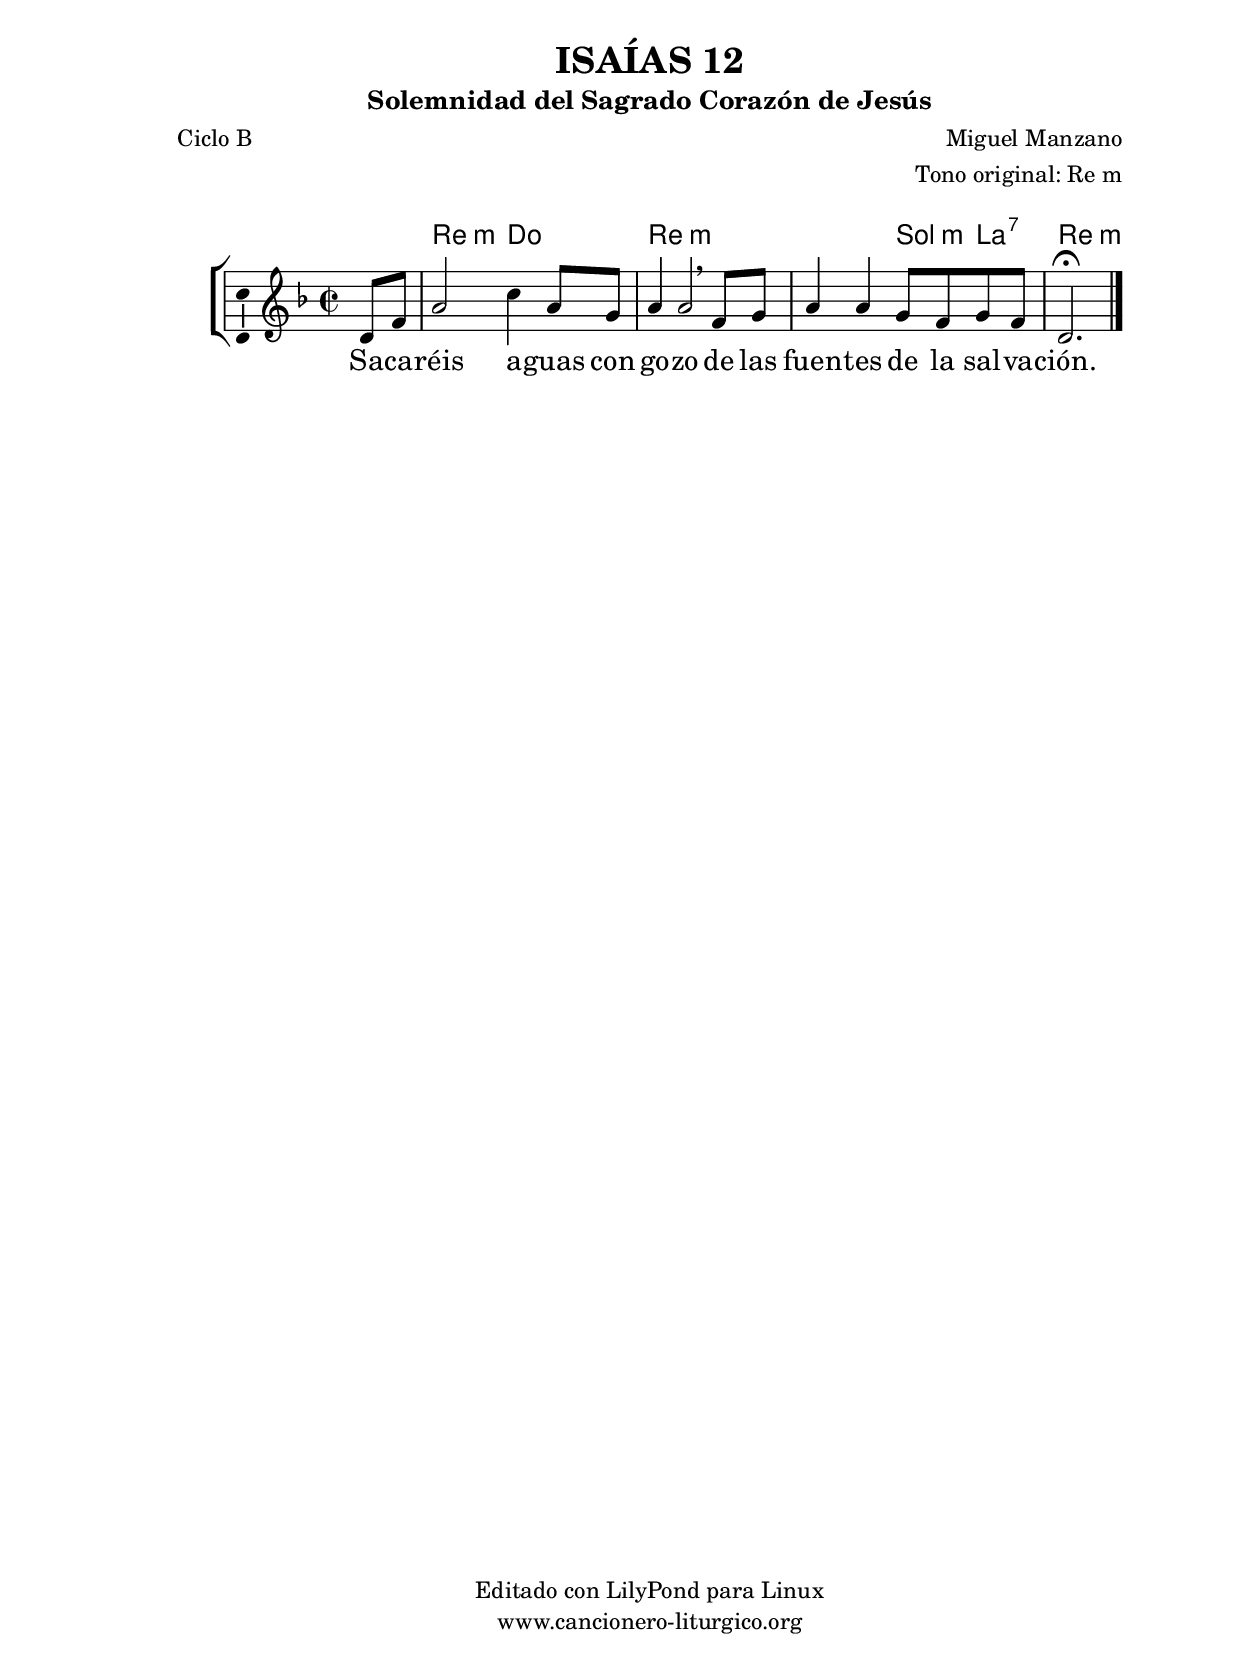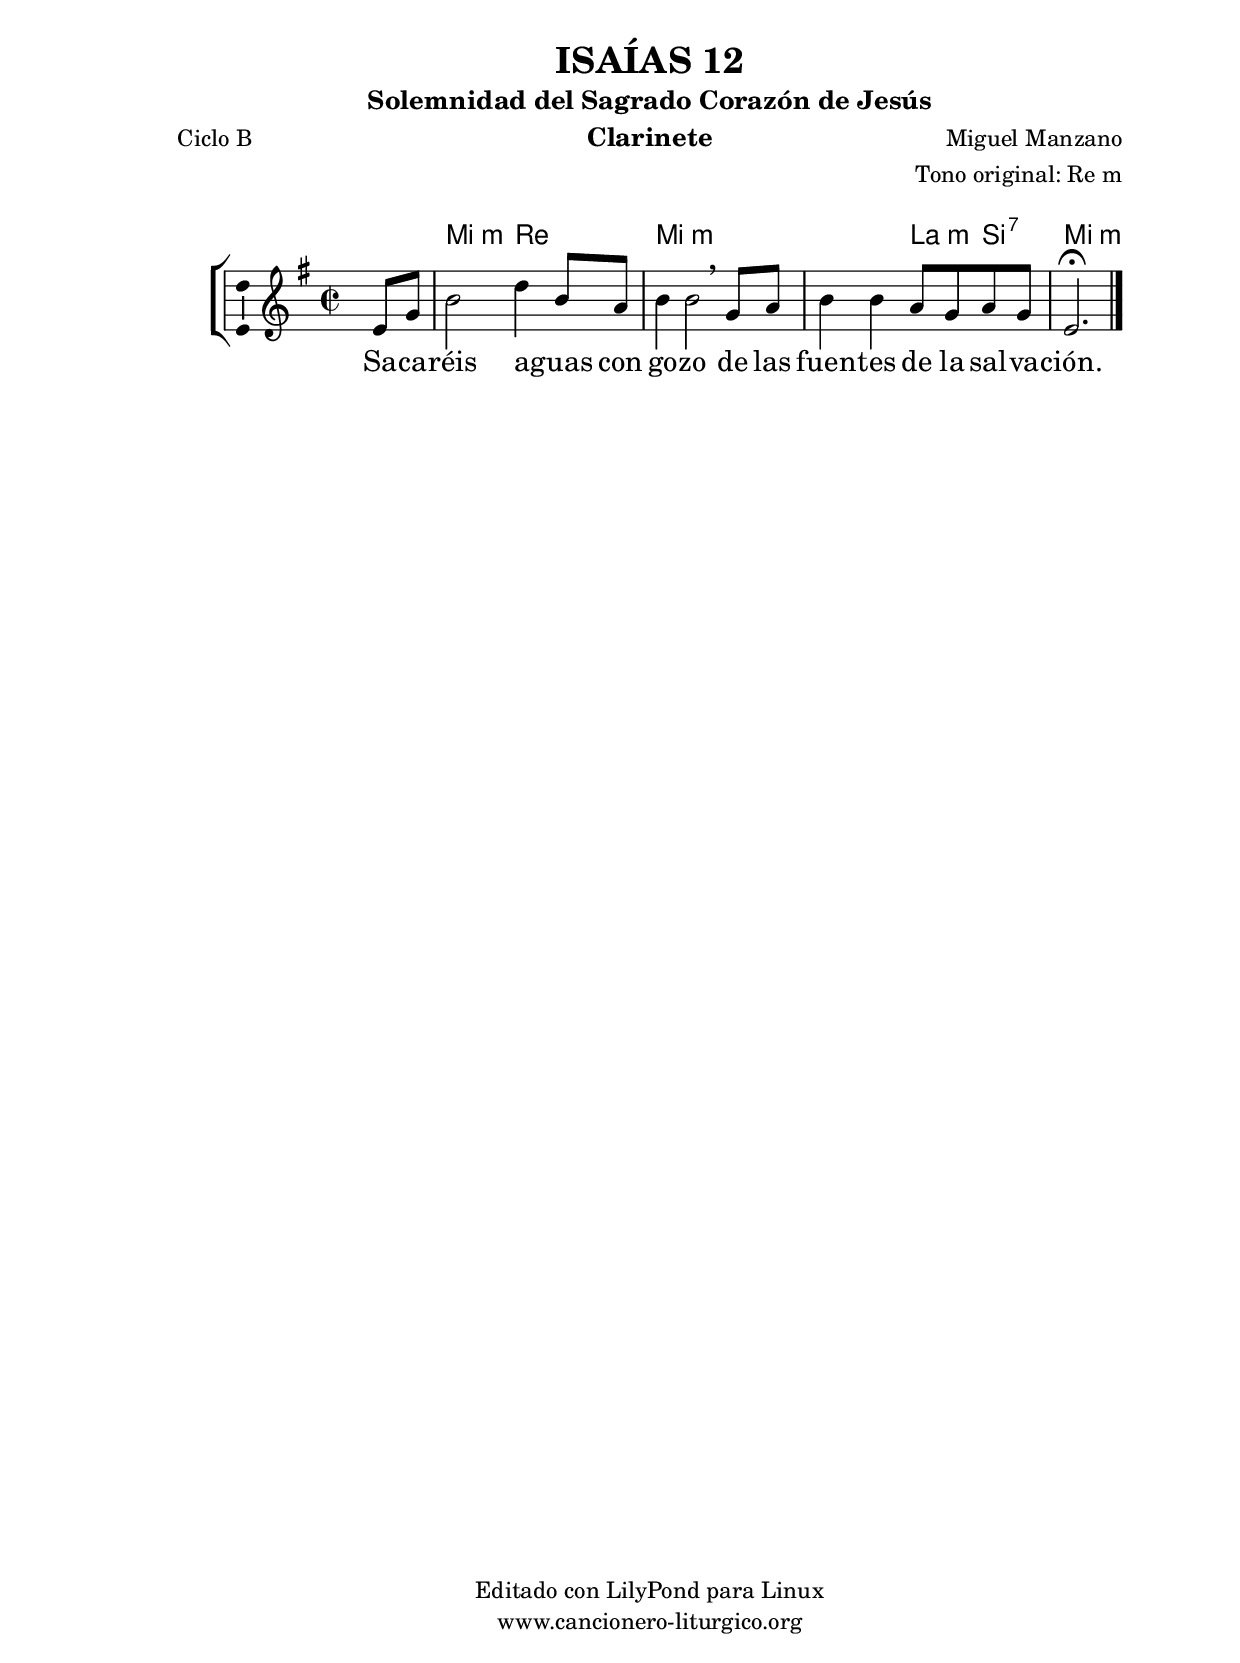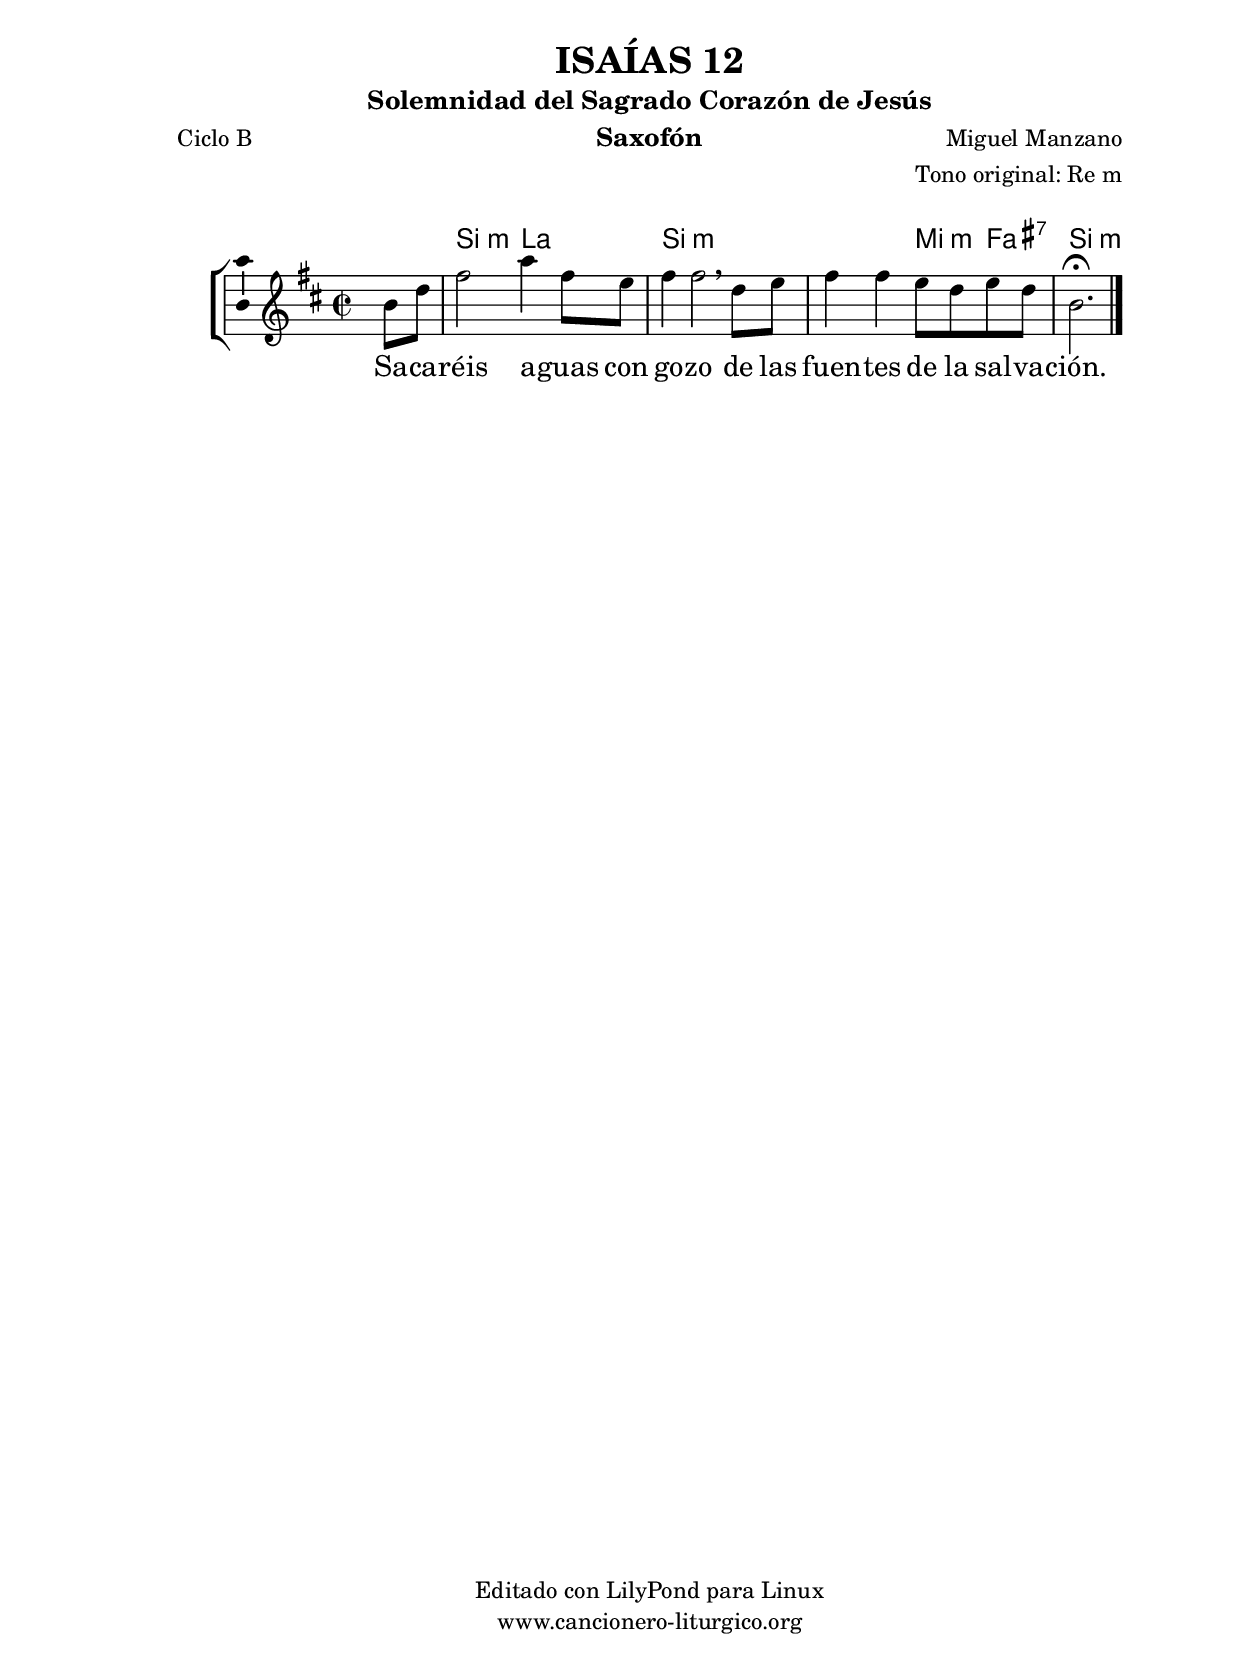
%
%para convertir .midi en .wav:
%timidity filename.midi -Ow -o finename.wav
%
%
%Para convertir de .wav a .mp3:
%lame -h -m j filename.wav
%
%
%para escuchar el midi:
%timidity nombrefichero.midi
%


%versión de lilypond para la que se ha escrito esta partitura:
\version "2.16.0"

	%Tamaño papel
	#(set-default-paper-size "a4")
	%Tamaño partitura
	#(set-global-staff-size 20)
	%No responde al pulsar sobre una nota
	#(ly:set-option 'point-and-click #f)

%parámetros del encabezamiento:
\header {
	title = "ISAÍAS 12"
	subtitle = "Solemnidad del Sagrado Corazón de Jesús"
	composer = "Miguel Manzano"
	poet = "Ciclo B"
	meter = ""
	arranger = "Tono original: Re m"
%%%errata en armadura en Libro del Salmista
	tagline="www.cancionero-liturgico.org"
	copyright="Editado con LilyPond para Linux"
	tiempo = "Ordinario"
	usos = "Salmo"
	letra = "Sacaréis aguas con gozo de las fuentes de la salvación."
	}

%parámetros asociados al papel:
\paper  {
	oddHeaderMarkup = \markup {\fill-line { \on-the-fly #not-first-page \fromproperty #'header:title \on-the-fly #not-first-page \fromproperty #'header:composer }}
	evenHeaderMarkup = \markup {\fill-line { \fromproperty #'header:composer \fromproperty #'header:title }}
	#(set-paper-size "a4")
	print-page-number = ##f
	first-page-number = 1
	print-first-page-number = ##f
%	head-separation = 3.0 \cm
	top-margin = 2.0 \cm
	bottom-margin = 0.5\cm
%%%	bottom-margin = -1.0\cm
	left-margin = 3.0 \cm
	line-width = 16.0 \cm 
	indent = 8\mm
	interscoreline = 2.\mm
	between-system-space = 15\mm
%	para que las partituras no llenen la hoja:
	ragged-bottom = ##t
%	idem para la última hoja:
	ragged-last-bottom = ##f
%	para que las partituras llenen el ancho del papel:
	ragged-last = ##f
	after-title-space = 2.5 \cm
%page-count=1
%system-count=8

	%Flexible Vertical Spacing
%	markup-markup-spacing =
%	#'((basic-distance . 15) (minimum-distance . 15) (padding . 3))
	markup-system-spacing =
	#'((basic-distance . 15) (minimum-distance . 15) (padding . 3))
	system-system-spacing =
	#'((basic-distance . 15) (minimum-distance . 15) (padding . 3))
	score-system-spacing =
	#'((basic-distance . 15) (minimum-distance . 15) (padding . 5))
%	top-system-spacing = % header
%	#'((basic-distance . 8) (minimum-distance . 0) (padding . 3))
%	top-markup-spacing =
%	#'((basic-distance . 20) (minimum-distance . 20) (padding . 3))
	last-bottom-spacing = % footer
	#'((basic-distance . 5) (minimum-distance . 5) (padding . 3))
%	score-markup-spacing =
%	#'((basic-distance . 16) (minimum-distance . 13) (padding . 3))

	}


%parámetros que afectan a toda la partitura:
global =  {
	%clave de sol (G):
	\clef G
	%armadura:
%	\transpose f g
%%%errata en armadura en Libro del Salmista
	\key d \minor
	\tempo 4=90
	\set Score.tempoHideNote = ##t
	}


acordes = {
	\italianChords
	\chordmode {
%	\transpose c d
{

s1
d2:m c d:m s d:m g4:m a:7 d2:m

	}
	}
}

melodia = 
%	\transpose f g
{
	\relative c'{

\time 2/2
s2 s4 d8 f
a2 c4 a8 g
a4 a2 \breathe f8 g
a4 a g8 f g f
d2. \fermata s4

	\bar "|."
	}
	}


texto = \lyricmode {
Sa -- ca -- réis a -- guas con go -- zo
de las fuen -- tes de la sal -- va -- ción.
	}


acordesStaff = \context ChordNames = acordesStaff <<
	\set chordChanges = ##t
	\acordes
	>>


vozStaff = \context Voice = vozStaff
\with {\consists "Ambitus_engraver"}
<<
%	\set Staff.instrumentName = ""
%	\set Staff.shortInstrumentName = ""
%	\set Staff.midiInstrument = #"clarinet"
%	\set Staff.midiInstrument = #"cello"
%	\set Staff.midiInstrument = #"flute"
	\set Staff.midiInstrument = #"electric guitar (jazz)"
%	\set Staff.midiInstrument = #"english horn"
%	\set Staff.midiInstrument = #"violin"
%	\set Staff.midiInstrument = #"glockenspiel"
	\set Staff.midiMinimumVolume = #0.7
	\set Staff.midiMaximumVolume = #0.9
	\global
	\melodia
	>>


textoStaff = \context Lyrics = textoStaff <<
	\lyricsto vozStaff \texto
	>>

\book {
	\score {
		\context ChoirStaff {
			\override StaffGroup.SystemStartBracket #'collapse-height = #1
			\override Score.SystemStartBar #'collapse-height = #1
			<<
			\acordesStaff
			\vozStaff
			\textoStaff
			>>
			}
		\layout {
	    		\context {
				\Lyrics
				\override LyricText #'font-size = #2
				}
	   		 \context {
				\Score
				%fontSize = #3
				\override StaffSymbol #'staff-space = #(magstep +3)
				%\override Beam #'thickness = #0.55
				%\override SpacingSpanner #'spacing-increment = #1.0
				%\override Slur #'height-limit = #1.5
				}
			}
		}
	\score {
		\unfoldRepeats
		\context ChoirStaff {
			<<
			\acordesStaff
			\vozStaff
			>>
			}
		\midi {
	  		\context {
	  			\Score
				tempoWholesPerMinute = #(ly:make-moment 70 4)
				}
			}
		}
	}

%Partitura para clarinete
#(define output-suffix "C")
\book {
	\header{
		instrument = "Clarinete"
		}
	\score {
		\context ChoirStaff {
			\override StaffGroup.SystemStartBracket #'collapse-height = #1
			\override Score.SystemStartBar #'collapse-height = #1
\transpose c d
			<<
			\acordesStaff
			\vozStaff
			\textoStaff
			>>
			}
		\layout {
	    		\context {
				\Lyrics
				\override LyricText #'font-size = #2
				}
	   		 \context {
				\Score
				%fontSize = #3
				\override StaffSymbol #'staff-space = #(magstep +3)
				%\override Beam #'thickness = #0.55
				%\override SpacingSpanner #'spacing-increment = #1.0
				%\override Slur #'height-limit = #1.5
				}
			}
		}
	}

%Partitura para saxofón
#(define output-suffix "S")
\book {
	\header{
		instrument = "Saxofón"
		}
	\score {
		\context ChoirStaff {
			\override StaffGroup.SystemStartBracket #'collapse-height = #1
			\override Score.SystemStartBar #'collapse-height = #1
\transpose c a
			<<
			\acordesStaff
			\vozStaff
			\textoStaff
			>>
			}
		\layout {
	    		\context {
				\Lyrics
				\override LyricText #'font-size = #2
				}
	   		 \context {
				\Score
				%fontSize = #3
				\override StaffSymbol #'staff-space = #(magstep +3)
				%\override Beam #'thickness = #0.55
				%\override SpacingSpanner #'spacing-increment = #1.0
				%\override Slur #'height-limit = #1.5
				}
			}
		}
	}

